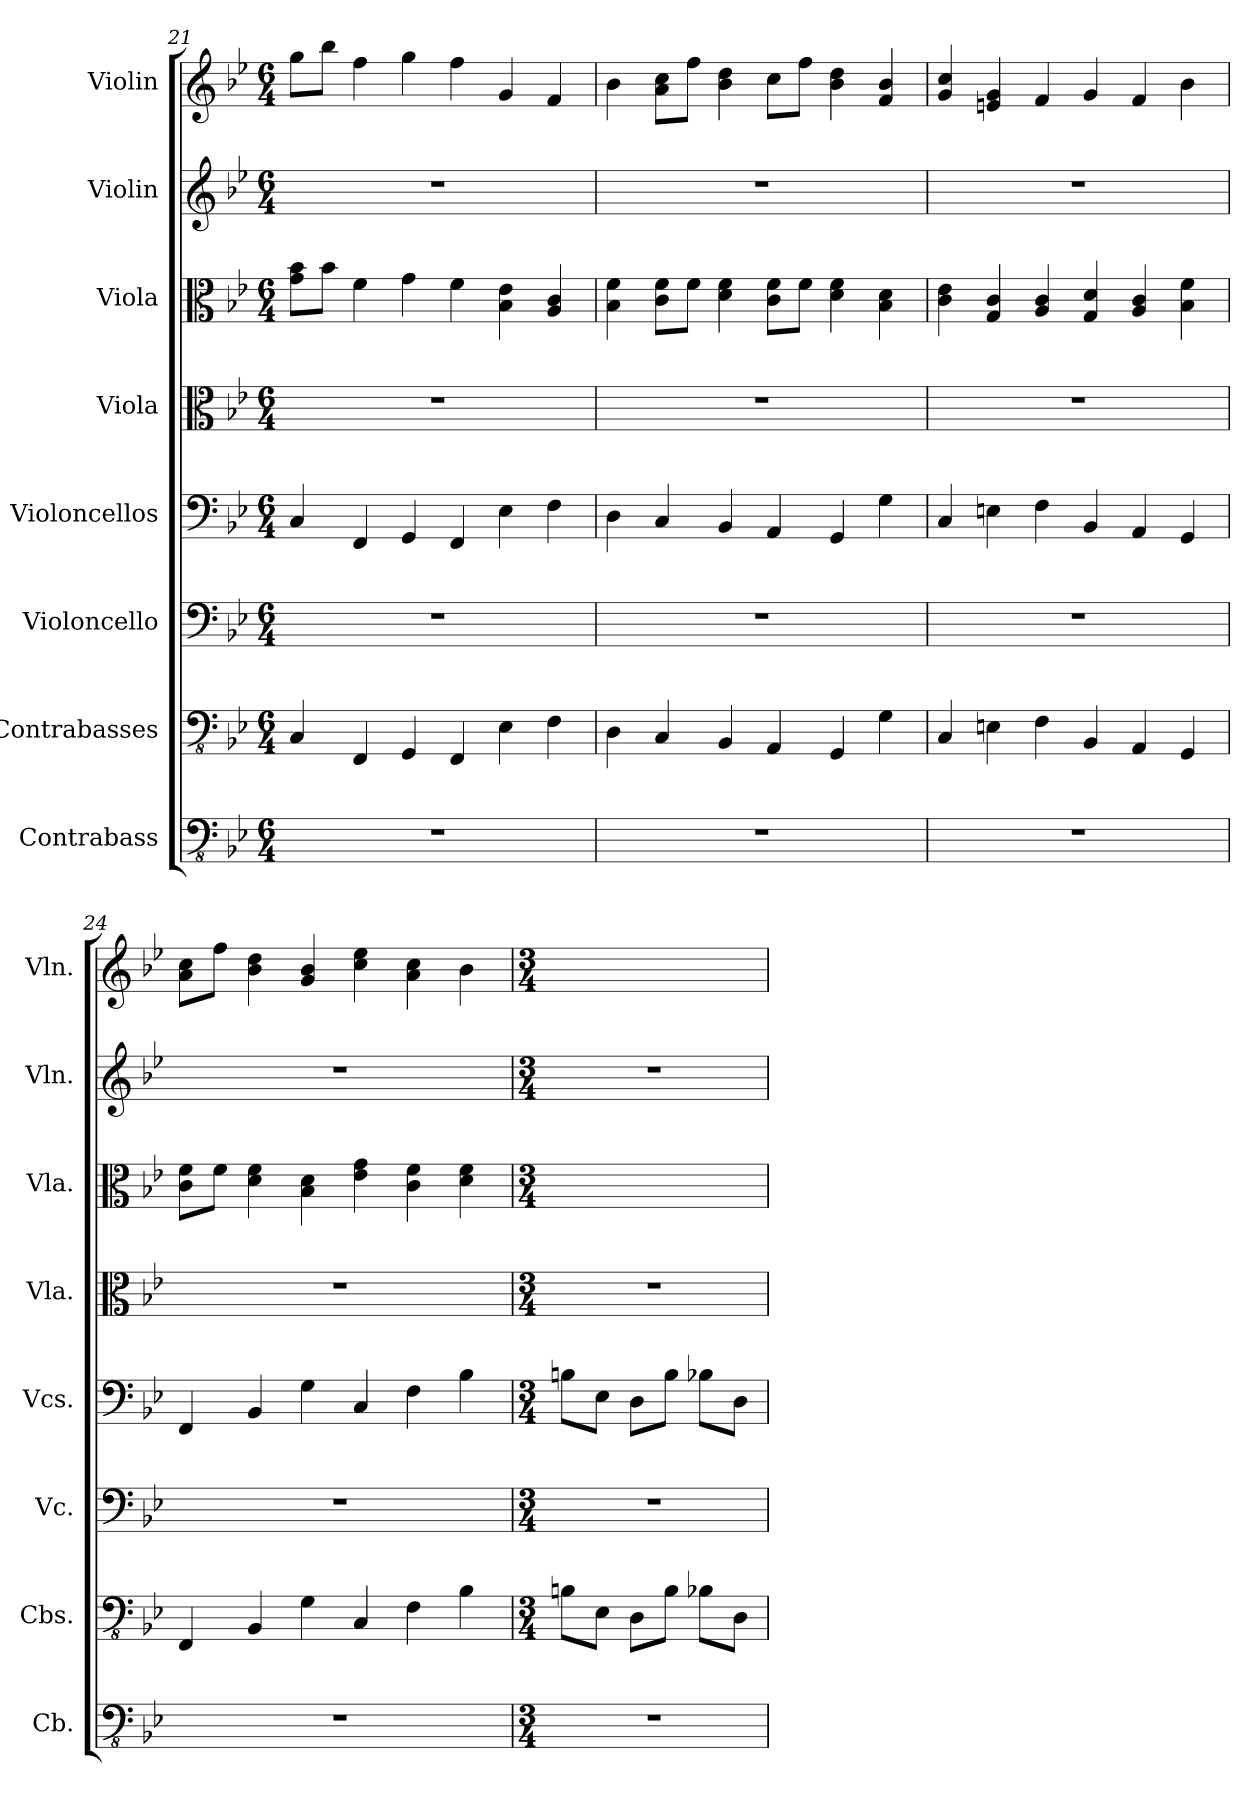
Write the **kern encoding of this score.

**kern	**kern	**kern	**kern	**kern	**kern	**kern	**kern
*part8	*part7	*part6	*part5	*part4	*part3	*part2	*part1
*staff8	*staff7	*staff6	*staff5	*staff4	*staff3	*staff2	*staff1
*I"Contrabass	*I"Contrabasses	*I"Violoncello	*I"Violoncellos	*I"Viola	*I"Viola	*I"Violin	*I"Violin
*I'Cb.	*I'Cbs.	*I'Vc.	*I'Vcs.	*I'Vla.	*I'Vla.	*I'Vln.	*I'Vln.
*clefFv4	*clefFv4	*clefF4	*clefF4	*clefC3	*clefC3	*clefG2	*clefG2
*ITrd7c12	*	*	*	*	*	*	*
*k[b-e-]	*k[b-e-]	*k[b-e-]	*k[b-e-]	*k[b-e-]	*k[b-e-]	*k[b-e-]	*k[b-e-]
*M6/4	*M6/4	*M6/4	*M6/4	*M6/4	*M6/4	*M6/4	*M6/4
=21	=21	=21	=21	=21	=21	=21	=21
1.r	4CC/	1.r	4C/	1.r	8g\ 8b-\L	1.r	8gg\L
.	.	.	.	.	8b-\J	.	8bb-\J
.	4FFF/	.	4FF/	.	4f\	.	4ff\
.	4GGG/	.	4GG/	.	4g\	.	4gg\
.	4FFF/	.	4FF/	.	4f\	.	4ff\
.	4EE-\	.	4E-\	.	4B-\ 4e-\	.	4g/
.	4FF\	.	4F\	.	4A/ 4c/	.	4f/
=22	=22	=22	=22	=22	=22	=22	=22
1.r	4DD\	1.r	4D\	1.r	4B-\ 4f\	1.r	4b-\
.	4CC/	.	4C/	.	8c\ 8f\L	.	8a\ 8cc\L
.	.	.	.	.	8f\J	.	8ff\J
.	4BBB-/	.	4BB-/	.	4d\ 4f\	.	4b-\ 4dd\
.	4AAA/	.	4AA/	.	8c\ 8f\L	.	8cc\L
.	.	.	.	.	8f\J	.	8ff\J
.	4GGG/	.	4GG/	.	4d\ 4f\	.	4b-\ 4dd\
.	4GG\	.	4G\	.	4B-\ 4d\	.	4f/ 4b-/
=23	=23	=23	=23	=23	=23	=23	=23
1.r	4CC/	1.r	4C/	1.r	4c\ 4e-\	1.r	4g/ 4cc/
.	4EEn\	.	4En\	.	4G/ 4c/	.	4en/ 4g/
.	4FF\	.	4F\	.	4A/ 4c/	.	4f/
.	4BBB-/	.	4BB-/	.	4G/ 4d/	.	4g/
.	4AAA/	.	4AA/	.	4A/ 4c/	.	4f/
.	4GGG/	.	4GG/	.	4B-\ 4f\	.	4b-\
=24	=24	=24	=24	=24	=24	=24	=24
1.r	4FFF/	1.r	4FF/	1.r	8c\ 8f\L	1.r	8a\ 8cc\L
.	.	.	.	.	8f\J	.	8ff\J
.	4BBB-/	.	4BB-/	.	4d\ 4f\	.	4b-\ 4dd\
.	4GG\	.	4G\	.	4B-\ 4d\	.	4g/ 4b-/
.	4CC/	.	4C/	.	4e-\ 4g\	.	4cc\ 4ee-\
.	4FF\	.	4F\	.	4c\ 4f\	.	4a\ 4cc\
.	4BB-\	.	4B-\	.	4d\ 4f\	.	4b-\
!!LO:PB:g=z
=25	=25	=25	=25	=25	=25	=25	=25
*M3/4	*M3/4	*M3/4	*M3/4	*M3/4	*M3/4	*M3/4	*M3/4
*	*	*	*	*	*	*	*MM190
2.r	8BBn\L	2.r	8Bn\L	2.r	2.ryy	2.r	2.ryy
.	8EE-\J	.	8E-\J	.	.	.	.
.	8DD\L	.	8D\L	.	.	.	.
.	8BB\J	.	8B\J	.	.	.	.
.	8BB-X\L	.	8B-X\L	.	.	.	.
.	8DD\J	.	8D\J	.	.	.	.
=	=	=	=	=	=	=	=
*-	*-	*-	*-	*-	*-	*-	*-
